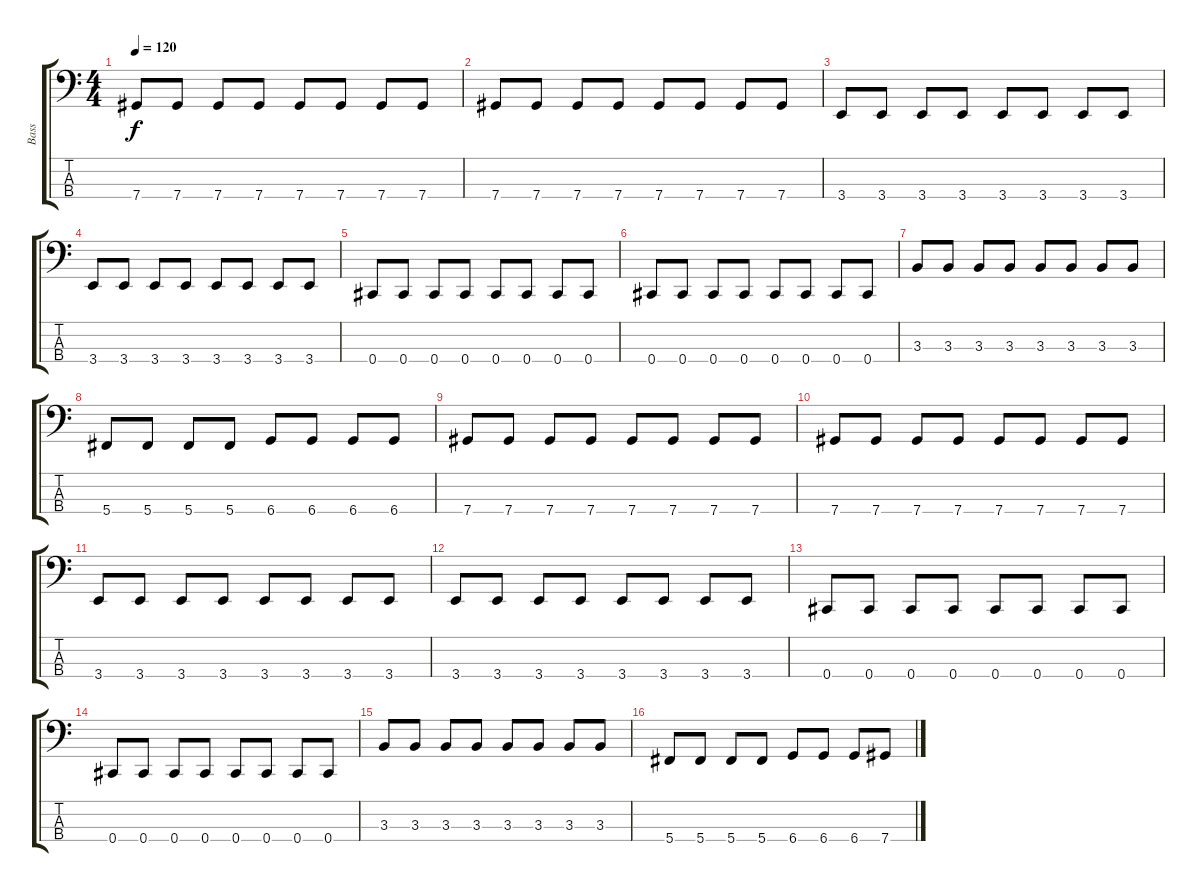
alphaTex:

\track ("Bass" "Bass") {instrument electricbassfinger}
\staff {score tabs}
\tuning (Gb2 Db2 Ab1 Db1) {hide}
\ts (4 4)
\tempo 120
\clef f4
\ks c
7.4.8{dy f} 7.4.8 7.4.8 7.4.8 7.4.8 7.4.8 7.4.8 7.4.8 |
7.4.8 7.4.8 7.4.8 7.4.8 7.4.8 7.4.8 7.4.8 7.4.8 |
3.4.8 3.4.8 3.4.8 3.4.8 3.4.8 3.4.8 3.4.8 3.4.8 |
3.4.8 3.4.8 3.4.8 3.4.8 3.4.8 3.4.8 3.4.8 3.4.8 |
0.4.8 0.4.8 0.4.8 0.4.8 0.4.8 0.4.8 0.4.8 0.4.8 |
0.4.8 0.4.8 0.4.8 0.4.8 0.4.8 0.4.8 0.4.8 0.4.8 |
3.3.8 3.3.8 3.3.8 3.3.8 3.3.8 3.3.8 3.3.8 3.3.8 |
5.4.8 5.4.8 5.4.8 5.4.8 6.4.8 6.4.8 6.4.8 6.4.8 |
7.4.8 7.4.8 7.4.8 7.4.8 7.4.8 7.4.8 7.4.8 7.4.8 |
7.4.8 7.4.8 7.4.8 7.4.8 7.4.8 7.4.8 7.4.8 7.4.8 |
3.4.8 3.4.8 3.4.8 3.4.8 3.4.8 3.4.8 3.4.8 3.4.8 |
3.4.8 3.4.8 3.4.8 3.4.8 3.4.8 3.4.8 3.4.8 3.4.8 |
0.4.8 0.4.8 0.4.8 0.4.8 0.4.8 0.4.8 0.4.8 0.4.8 |
0.4.8 0.4.8 0.4.8 0.4.8 0.4.8 0.4.8 0.4.8 0.4.8 |
3.3.8 3.3.8 3.3.8 3.3.8 3.3.8 3.3.8 3.3.8 3.3.8 |
5.4.8 5.4.8 5.4.8 5.4.8 6.4.8 6.4.8 6.4.8 7.4.8
